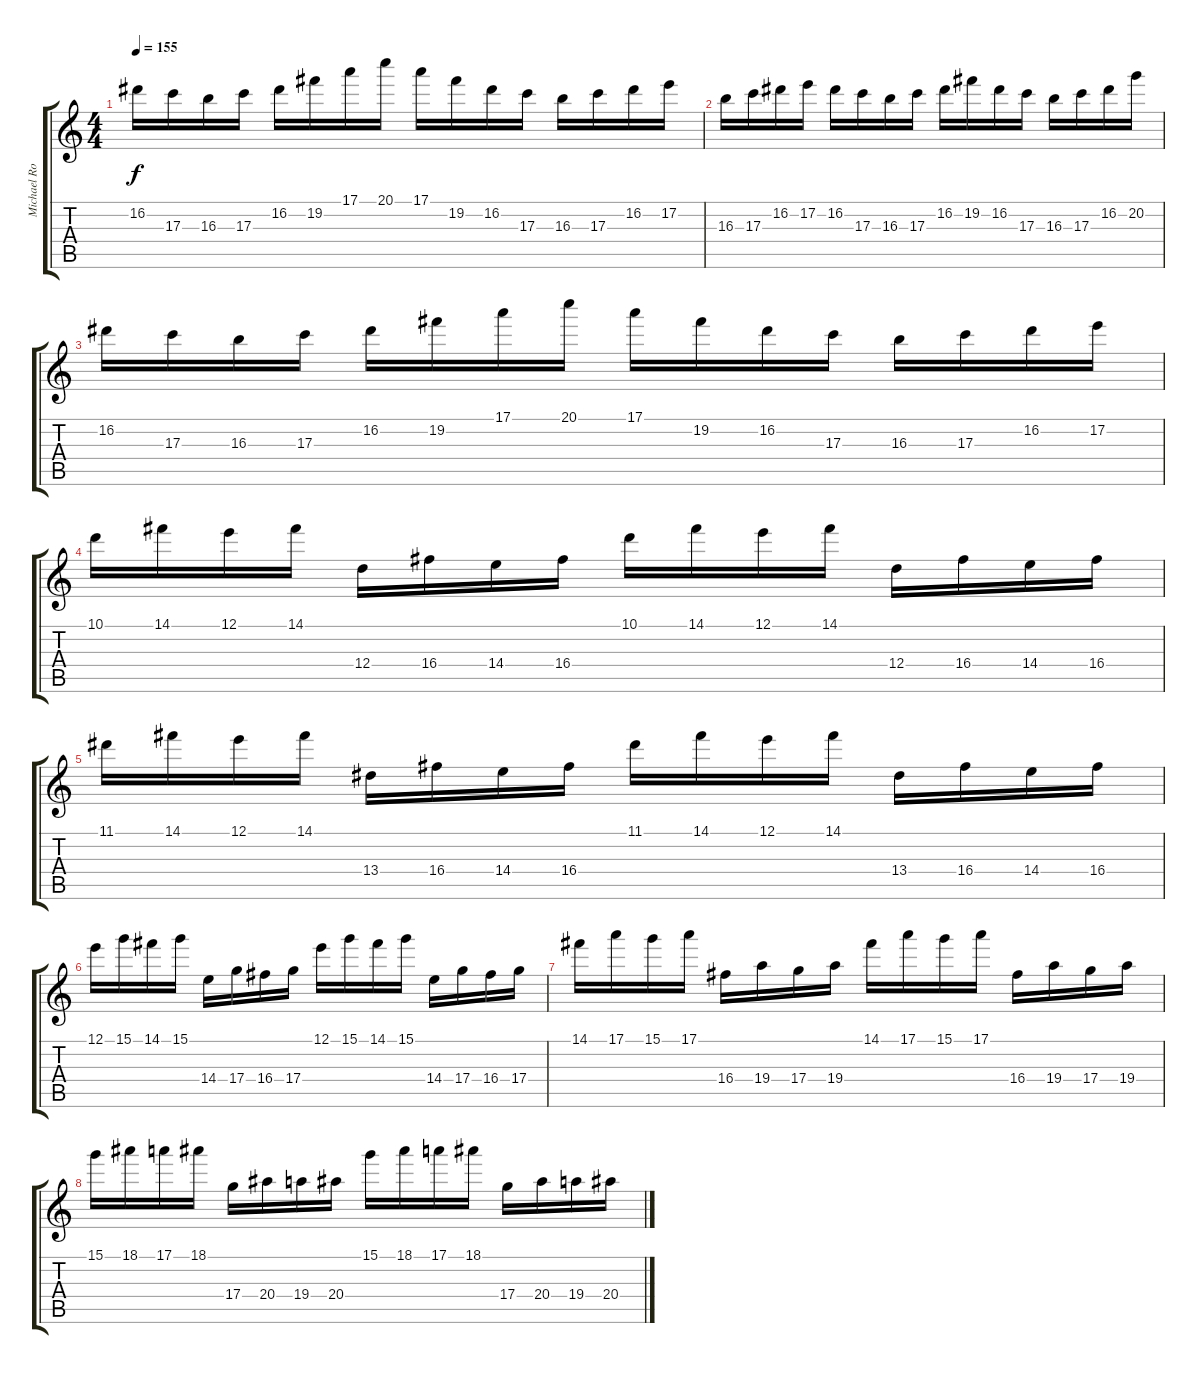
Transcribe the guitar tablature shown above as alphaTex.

\track ("Michael Romeo solo" "Michael Ro") {instrument distortionguitar}
\staff {score tabs}
\tuning (E4 B3 G3 D3 A2 E2) {hide}
\ts (4 4)
\tempo 155
\clef g2
\ks c
16.2.16{dy f} 17.3.16 16.3.16 17.3.16 16.2.16 19.2.16 17.1.16 20.1.16 17.1.16 19.2.16 16.2.16 17.3.16 16.3.16 17.3.16 16.2.16 17.2.16 |
16.3.16 17.3.16 16.2.16 17.2.16 16.2.16 17.3.16 16.3.16 17.3.16 16.2.16 19.2.16 16.2.16 17.3.16 16.3.16 17.3.16 16.2.16 20.2.16 |
16.2.16 17.3.16 16.3.16 17.3.16 16.2.16 19.2.16 17.1.16 20.1.16 17.1.16 19.2.16 16.2.16 17.3.16 16.3.16 17.3.16 16.2.16 17.2.16 |
10.1.16 14.1.16 12.1.16 14.1.16 12.4.16 16.4.16 14.4.16 16.4.16 10.1.16 14.1.16 12.1.16 14.1.16 12.4.16 16.4.16 14.4.16 16.4.16 |
11.1.16 14.1.16 12.1.16 14.1.16 13.4.16 16.4.16 14.4.16 16.4.16 11.1.16 14.1.16 12.1.16 14.1.16 13.4.16 16.4.16 14.4.16 16.4.16 |
12.1.16 15.1.16 14.1.16 15.1.16 14.4.16 17.4.16 16.4.16 17.4.16 12.1.16 15.1.16 14.1.16 15.1.16 14.4.16 17.4.16 16.4.16 17.4.16 |
14.1.16 17.1.16 15.1.16 17.1.16 16.4.16 19.4.16 17.4.16 19.4.16 14.1.16 17.1.16 15.1.16 17.1.16 16.4.16 19.4.16 17.4.16 19.4.16 |
15.1.16 18.1.16 17.1.16 18.1.16 17.4.16 20.4.16 19.4.16 20.4.16 15.1.16 18.1.16 17.1.16 18.1.16 17.4.16 20.4.16 19.4.16 20.4.16
